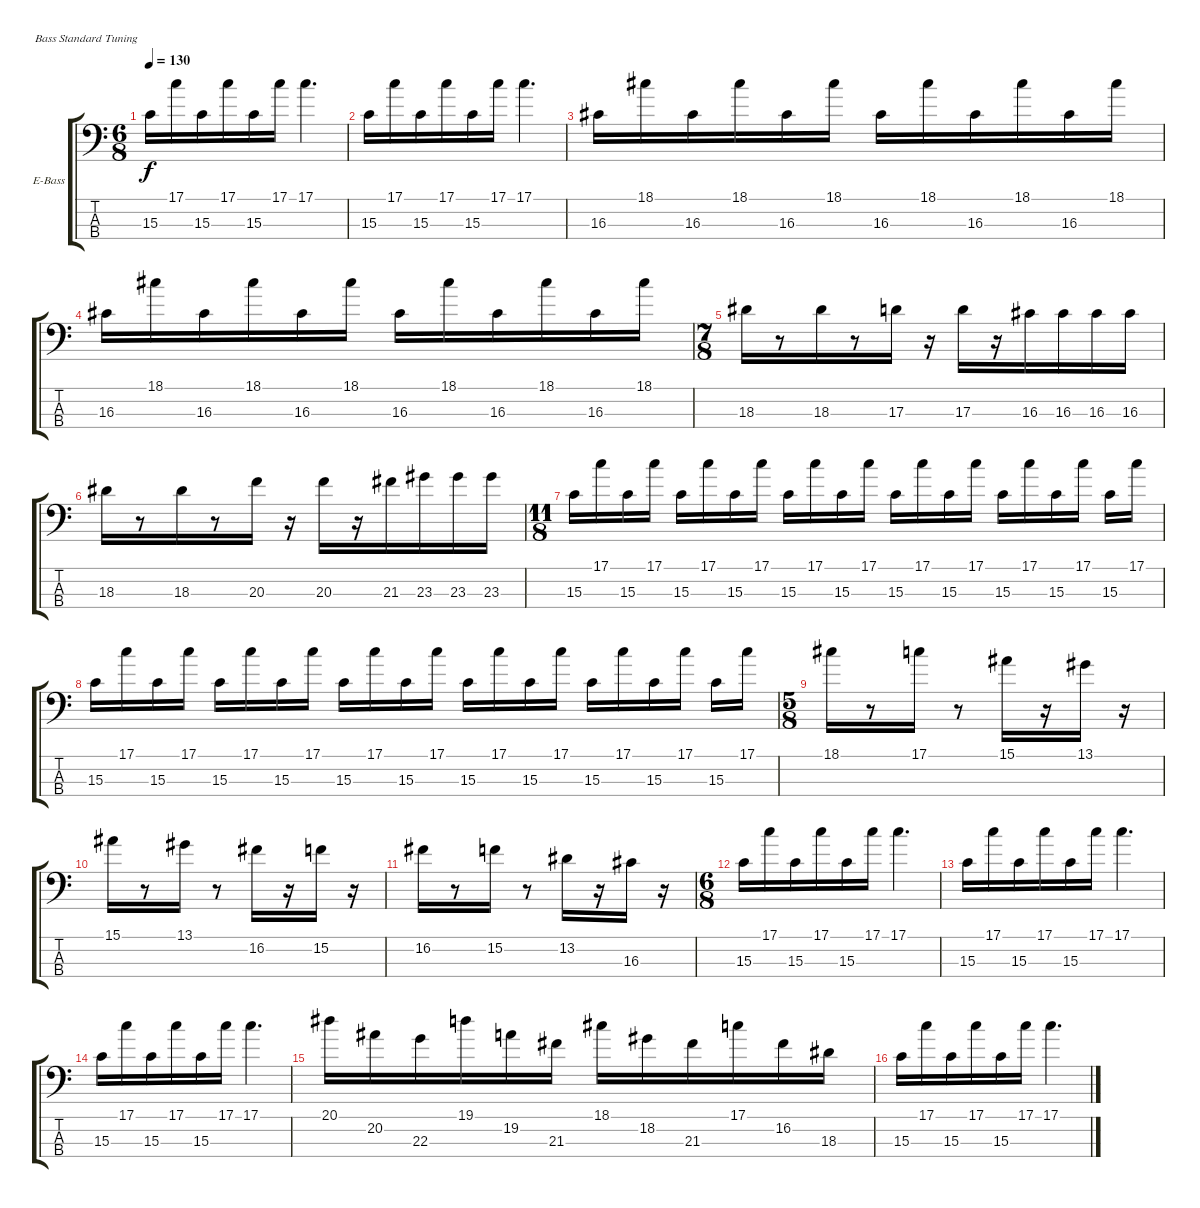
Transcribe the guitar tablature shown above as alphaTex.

\defaultSystemsLayout 4
\bracketExtendMode groupsimilarinstruments
\firstSystemTrackNameOrientation horizontal
\otherSystemsTrackNameOrientation horizontal
\track ("Electric Bass" "E-Bass") {instrument electricbassfinger}
\staff {score tabs}
\tuning (G2 D2 A1 E1)
\ts (6 8)
\tempo 130
\clef f4
\ks c
15.3.16{dy f} 17.1.16 15.3.16 17.1.16 15.3.16 17.1.16 17.1.4{d} |
15.3.16 17.1.16 15.3.16 17.1.16 15.3.16 17.1.16 17.1.4{d} |
16.3.16 18.1.16 16.3.16 18.1.16 16.3.16 18.1.16 16.3.16 18.1.16 16.3.16 18.1.16 16.3.16 18.1.16 |
16.3.16 18.1.16 16.3.16 18.1.16 16.3.16 18.1.16 16.3.16 18.1.16 16.3.16 18.1.16 16.3.16 18.1.16 |
\ts (7 8)
18.3.16 r.8 18.3.16 r.8 17.3.16 r.16 17.3.16 r.16 16.3.16 16.3.16 16.3.16 16.3.16 |
18.3.16 r.8 18.3.16 r.8 20.3.16 r.16 20.3.16 r.16 21.3.16 23.3.16 23.3.16 23.3.16 |
\ts (11 8)
15.3.16 17.1.16 15.3.16 17.1.16 15.3.16 17.1.16 15.3.16 17.1.16 15.3.16 17.1.16 15.3.16 17.1.16 15.3.16 17.1.16 15.3.16 17.1.16 15.3.16 17.1.16 15.3.16 17.1.16 15.3.16 17.1.16 |
15.3.16 17.1.16 15.3.16 17.1.16 15.3.16 17.1.16 15.3.16 17.1.16 15.3.16 17.1.16 15.3.16 17.1.16 15.3.16 17.1.16 15.3.16 17.1.16 15.3.16 17.1.16 15.3.16 17.1.16 15.3.16 17.1.16 |
\ts (5 8)
18.1.16 r.8 17.1.16 r.8 15.1.16 r.16 13.1.16 r.16 |
\scale
0.326777 15.1.16 r.8 13.1.16 r.8 16.2.16 r.16 15.2.16 r.16 |
\scale
0.309247 16.2.16 r.8 15.2.16 r.8 13.2.16 r.16 16.3.16 r.16 |
\ts (6 8)
\scale
0.36327 15.3.16 17.1.16 15.3.16 17.1.16 15.3.16 17.1.16 17.1.4{d} |
15.3.16 17.1.16 15.3.16 17.1.16 15.3.16 17.1.16 17.1.4{d} |
15.3.16 17.1.16 15.3.16 17.1.16 15.3.16 17.1.16 17.1.4{d} |
\scale
0.631231 20.1.16 20.2.16 22.3.16 19.1.16 19.2.16 21.3.16 18.1.16 18.2.16 21.3.16 17.1.16 16.2.16 18.3.16 |
\scale
0.368547 15.3.16 17.1.16 15.3.16 17.1.16 15.3.16 17.1.16 17.1.4{d}
